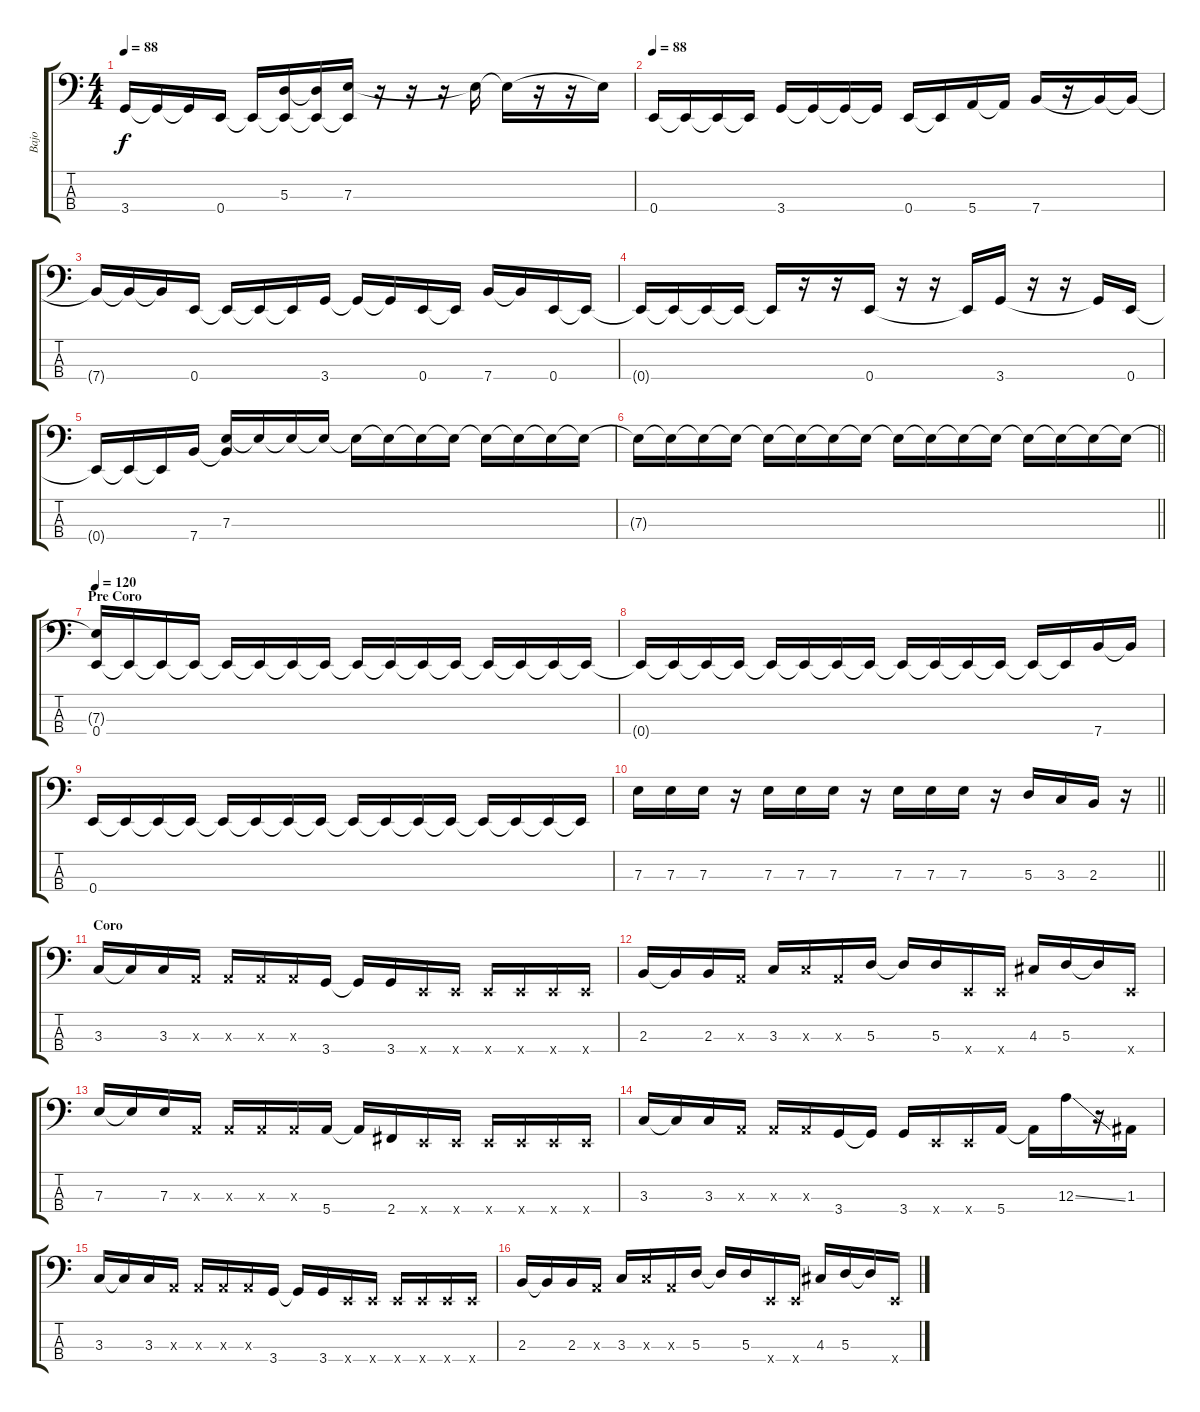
\track ("Bajo" "Bajo") {instrument electricbasspick}
\staff {score tabs}
\tuning (G2 D2 A1 E1) {hide}
\ts (4 4)
\tempo 88
\clef f4
\ks c
3.4{t}.16{dy f} 3.4{t}.16 3.4{t}.16 0.4.16 0.4{t}.16 (5.3 0.4{t}).16 (5.3{t} 0.4{t}).16 (7.3 0.4{t}).16 r.16 r.16 r.16 7.3{t}.16 7.3{t}.16 r.16 r.16 7.3{t}.16 |
\tempo 88
0.4.16 0.4{t}.16 0.4{t}.16 0.4{t}.16 3.4.16 3.4{t}.16 3.4{t}.16 3.4{t}.16 0.4.16 0.4{t}.16 5.4.16 5.4{t}.16 7.4.16 r.16 7.4{t}.16 7.4{t}.16 |
7.4{t}.16 7.4{t}.16 7.4{t}.16 0.4.16 0.4{t}.16 0.4{t}.16 0.4{t}.16 3.4.16 3.4{t}.16 3.4{t}.16 0.4.16 0.4{t}.16 7.4.16 7.4{t}.16 0.4.16 0.4{t}.16 |
0.4{t}.16 0.4{t}.16 0.4{t}.16 0.4{t}.16 0.4{t}.16 r.16 r.16 0.4.16 r.16 r.16 0.4{t}.16 3.4.16 r.16 r.16 3.4{t}.16 0.4.16 |
0.4{t}.16 0.4{t}.16 0.4{t}.16 7.4.16 (7.3 7.4{t}).16 7.3{t}.16 7.3{t}.16 7.3{t}.16 7.3{t}.16 7.3{t}.16 7.3{t}.16 7.3{t}.16 7.3{t}.16 7.3{t}.16 7.3{t}.16 7.3{t}.16 |
\barLineRight lightlight
7.3{t}.16 7.3{t}.16 7.3{t}.16 7.3{t}.16 7.3{t}.16 7.3{t}.16 7.3{t}.16 7.3{t}.16 7.3{t}.16 7.3{t}.16 7.3{t}.16 7.3{t}.16 7.3{t}.16 7.3{t}.16 7.3{t}.16 7.3{t}.16 |
\section ("" "Pre Coro")
\tempo 120
(7.3{t} 0.4).16 0.4{t}.16 0.4{t}.16 0.4{t}.16 0.4{t}.16 0.4{t}.16 0.4{t}.16 0.4{t}.16 0.4{t}.16 0.4{t}.16 0.4{t}.16 0.4{t}.16 0.4{t}.16 0.4{t}.16 0.4{t}.16 0.4{t}.16 |
0.4{t}.16 0.4{t}.16 0.4{t}.16 0.4{t}.16 0.4{t}.16 0.4{t}.16 0.4{t}.16 0.4{t}.16 0.4{t}.16 0.4{t}.16 0.4{t}.16 0.4{t}.16 0.4{t}.16 0.4{t}.16 7.4.16 7.4{t}.16 |
0.4.16 0.4{t}.16 0.4{t}.16 0.4{t}.16 0.4{t}.16 0.4{t}.16 0.4{t}.16 0.4{t}.16 0.4{t}.16 0.4{t}.16 0.4{t}.16 0.4{t}.16 0.4{t}.16 0.4{t}.16 0.4{t}.16 0.4{t}.16 |
\barLineRight lightlight
7.3.16 7.3.16 7.3.16 r.16 7.3.16 7.3.16 7.3.16 r.16 7.3.16 7.3.16 7.3.16 r.16 5.3.16 3.3.16 2.3.16 r.16 |
\section ("" "Coro")
3.3.16 3.3{t}.16 3.3.16 0.3{x}.16 0.3{x}.16 0.3{x}.16 0.3{x}.16 3.4.16 3.4{t}.16 3.4.16 0.4{x}.16 0.4{x}.16 0.4{x}.16 0.4{x}.16 0.4{x}.16 0.4{x}.16 |
2.3.16 2.3{t}.16 2.3.16 0.3{x}.16 3.3.16 3.3{x}.16 0.3{x}.16 5.3.16 5.3{t}.16 5.3.16 0.4{x}.16 0.4{x}.16 4.3.16 5.3.16 5.3{t}.16 0.4{x}.16 |
7.3.16 7.3{t}.16 7.3.16 0.3{x}.16 0.3{x}.16 0.3{x}.16 0.3{x}.16 5.4.16 5.4{t}.16 2.4.16 0.4{x}.16 0.4{x}.16 0.4{x}.16 0.4{x}.16 0.4{x}.16 0.4{x}.16 |
3.3.16 3.3{t}.16 3.3.16 0.3{x}.16 0.3{x}.16 0.3{x}.16 3.4.16 3.4{t}.16 3.4.16 0.4{x}.16 0.4{x}.16 5.4.16 5.4{t}.16 12.3{ss}.16 r.16 1.3.16 |
3.3.16 3.3{t}.16 3.3.16 0.3{x}.16 0.3{x}.16 0.3{x}.16 0.3{x}.16 3.4.16 3.4{t}.16 3.4.16 0.4{x}.16 0.4{x}.16 0.4{x}.16 0.4{x}.16 0.4{x}.16 0.4{x}.16 |
2.3.16 2.3{t}.16 2.3.16 0.3{x}.16 3.3.16 3.3{x}.16 0.3{x}.16 5.3.16 5.3{t}.16 5.3.16 0.4{x}.16 0.4{x}.16 4.3.16 5.3.16 5.3{t}.16 0.4{x}.16
